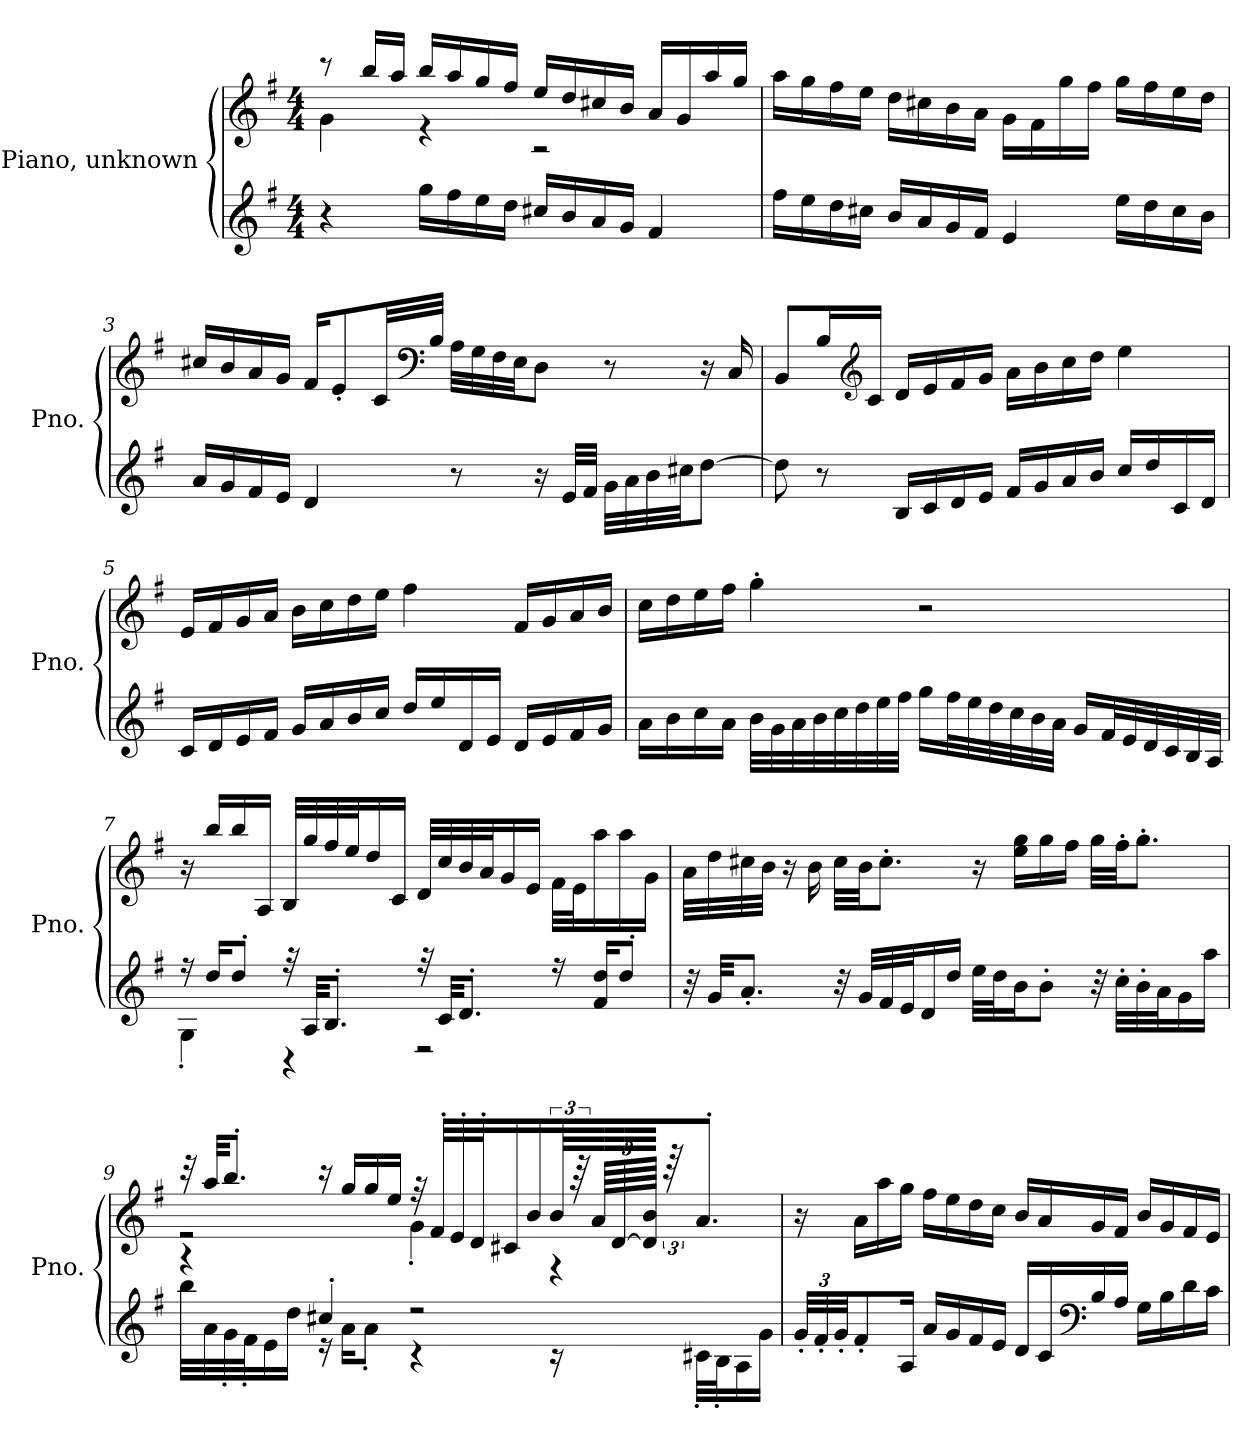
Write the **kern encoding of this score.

**kern	**kern
*part1	*part1
*staff2	*staff1
*I"Piano, unknown	*
*I'Pno.	*
*clefG2	*clefG2
*k[f#]	*k[f#]
*M4/4	*M4/4
*MM120	*MM120
=1	=1
*	*^
4r	8r	4g\
.	16bb/LL	.
.	16aa/JJ	.
16gg\LL	16bb/LL	4r
16ff#\	16aa/	.
16ee\	16gg/	.
16dd\JJ	16ff#/JJ	.
16cc#X/LL	16ee/LL	2r
16b/	16dd/	.
16a/	16cc#X/	.
16g/JJ	16b/JJ	.
4f#/	16a/LL	.
.	16g/	.
.	16aa/	.
.	16gg/JJ	.
*	*v	*v
=2	=2
16ff#\LL	16aa\LL
16ee\	16gg\
16dd\	16ff#\
16cc#X\JJ	16ee\JJ
16b/LL	16dd\LL
16a/	16cc#X\
16g/	16b\
16f#/JJ	16a\JJ
4e/	16g\LL
.	16f#\
.	16gg\
.	16ff#\JJ
16ee\LL	16gg\LL
16dd\	16ff#\
16cc#\	16ee\
16b\JJ	16dd\JJ
!!LO:LB:g=z
=3	=3
16a/LL	16cc#X/LL
16g/	16b/
16f#/	16a/
16e/JJ	16g/JJ
4d/	16f#/KL
.	8e'/
.	32c/LL
*	*clefF4
.	32B/JJJ
8r	32A\LLL
.	32G\
.	32F#\
.	32E\JJ
16r	8D\J
32e/LLL	.
32f#/JJJ	.
32g\LLL	8r
32a\	.
32b\	.
32cc#X\JJ	.
[8dd\J	16r
.	16C/
=4	=4
8dd\]	8BB/L
8r	16B/L
*	*clefG2
.	16c/JJ
16B/LL	16d/LL
16c/	16e/
16d/	16f#/
16e/JJ	16g/JJ
16f#/LL	16a\LL
16g/	16b\
16a/	16cc\
16b/JJ	16dd\JJ
16cc/LL	4ee\
16dd/	.
16c/	.
16d/JJ	.
!!LO:LB:g=z
=5	=5
16c/LL	16e/LL
16d/	16f#/
16e/	16g/
16f#/JJ	16a/JJ
16g/LL	16b\LL
16a/	16cc\
16b/	16dd\
16cc/JJ	16ee\JJ
16dd/LL	4ff#\
16ee/	.
16d/	.
16e/JJ	.
16d/LL	16f#/LL
16e/	16g/
16f#/	16a/
16g/JJ	16b/JJ
=6	=6
16a\LL	16cc\LL
16b\	16dd\
16cc\	16ee\
16a\JJ	16ff#\JJ
32b\LLL	4gg'\
32g\	.
32a\	.
32b\	.
32cc\	.
32dd\	.
32ee\	.
32ff#\JJJ	.
16gg\LL	2r
32ff#\L	.
32ee\	.
32dd\	.
32cc\	.
32b\	.
32a\JJJ	.
16g/LL	.
32f#/L	.
32e/	.
32d/	.
32c/	.
32B/	.
32A/JJJ	.
!!LO:LB:g=z
=7	=7
*^	*
16r	4G'\	16r
16dd/KL	.	16bb/LL
8dd'/J	.	16bb/
.	.	16A/JJ
32r	4r	32B/LLL
32A/KKL	.	32gg/
8.B'/J	.	32ff#/
.	.	32ee/J
.	.	16dd/
.	.	16c/JJ
32r	2r	32d/LLL
32c/KKL	.	32cc/
8.d'/J	.	32b/
.	.	32a/J
.	.	16g/
.	.	16e/JJ
16r	.	32f#\LLL
.	.	32e\J
16f#/ 16dd/KL	.	16aa\
8dd'/J	.	16aa\
.	.	16g\JJ
*v	*v	*
=8	=8
32r	32a\LLL
32g/KKL	32dd\
8.a'/J	32cc#X\
.	32b\JJJ
.	16r
.	16b\
32r	32cc#\LLL
32g/LLL	32b\JJ
32f#/	8.cc#'\J
32e/J	.
16d/	.
16dd/JJ	.
32ee\LLL	16r
32dd\J	.
16b\J	16ee\ 16gg\LL
8b'\J	16gg\
.	16ff#\JJ
32r	32gg\LLL
32cc'\LLL	32ff#'\JJ
32b'\	8.gg'\J
32a\J	.
16g\	.
16aa\JJ	.
!!LO:LB:g=z
=9	=9
*^	*^
4r	32bb\LLL	32r	2r
.	32a\	32aa/KKL	.
.	32g'\	8.bb'/J	.
.	32f#'\J	.	.
.	16e\	.	.
.	16dd\JJ	.	.
4cc#X'/	16r	16r	.
.	16a\KL	16gg/LL	.
.	8a'\J	16gg/	.
.	.	16ee/JJ	.
2r	4r	32r	4g'\
.	.	32f#'/LLL	.
.	.	32e'/	.
.	.	32d'/J	.
.	.	16c#X/	.
.	.	16b/	.
.	16r	96b/JJkk	4r
.	.	96r	.
.	.	96a/LLLL	.
.	.	[96d/	.
.	.	96d/] 96b/JJJJ	.
.	.	96r	.
.	32c#X'\LLL	8.a'/	.
.	32B'\J	.	.
.	16A\	.	.
.	16g\JJ	.	.
*v	*v	*	*
*	*v	*v
!!LO:LB:g=z
=10	=10
*Xbrackettup	*
48g'/LLL	16r
48f#'/	.
48g'/JJ	.
8f#'/	16a\LL
.	16aa\
16A/Jk	16gg\JJ
16a/LL	16ff#\LL
16g/	16ee\
16f#/	16dd\
16e/JJ	16cc\JJ
16d/LL	16b/LL
16c/	16a/
*clefF4	*
16B/	16g/
16A/JJ	16f#/JJ
16G\LL	16b/LL
16B\	16g/
16d\	16f#/
16c\JJ	16e/JJ
=	=
*-	*-
